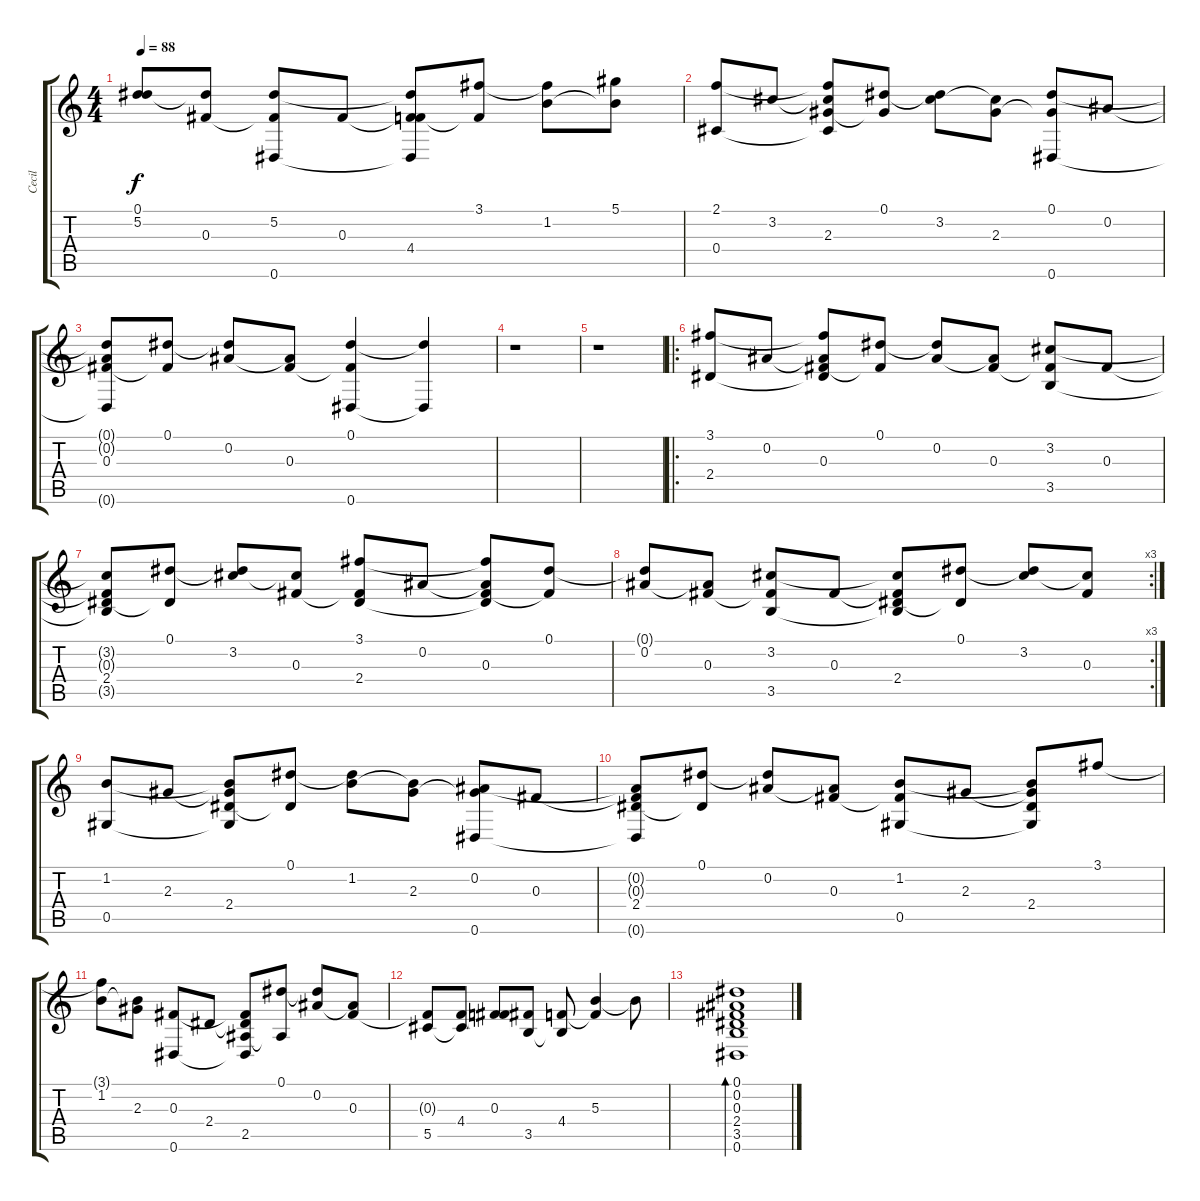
\track ("Cecil" "Cecil") {instrument acousticguitarsteel}
\staff {score tabs}
\tuning (Eb4 Bb3 Gb3 Db3 Ab2 Eb2) {hide}
\ts (4 4)
\tempo 88
\clef g2
\ks c
(0.1{t} 5.2).8{dy f} (5.2{t} 0.3).8 (5.2 0.3{t} 0.6).8 0.3.8 (5.2{t} 0.3{t} 4.4 0.6{t}).8 (3.1 4.4{t}).8 (3.1{t} 1.2).8 (5.1 1.2{t}).8 |
(2.1 0.4).8 3.2.8 (2.1{t} 3.2{t} 2.3 0.4{t}).8 (0.1 2.3{t}).8 (0.1{t} 3.2).8 (3.2{t} 2.3).8 (0.1 2.3{t} 0.6).8 0.2.8 |
(0.1{t} 0.2{t} 0.3 0.6{t}).8 (0.1 0.3{t}).8 (0.1{t} 0.2).8 (0.2{t} 0.3).8 (0.1 0.3{t} 0.6).4 (0.1{t} 0.6{t}).4 |
r.1 |
r.1 |
\ro
(3.1 2.4).8 0.2.8 (3.1{t} 0.2{t} 0.3 2.4{t}).8 (0.1 0.3{t}).8 (0.1{t} 0.2).8 (0.2{t} 0.3).8 (3.2 0.3{t} 3.5).8 0.3.8 |
(3.2{t} 0.3{t} 2.4 3.5{t}).8 (0.1 2.4{t}).8 (0.1{t} 3.2).8 (3.2{t} 0.3).8 (3.1 0.3{t} 2.4).8 0.2.8 (3.1{t} 0.2{t} 0.3 2.4{t}).8 (0.1 0.3{t}).8 |
\rc 3
(0.1{t} 0.2).8 (0.2{t} 0.3).8 (3.2 0.3{t} 3.5).8 0.3.8 (3.2{t} 0.3{t} 2.4 3.5{t}).8 (0.1 2.4{t}).8 (0.1{t} 3.2).8 (3.2{t} 0.3).8 |
(1.2 0.5).8 2.3.8 (1.2{t} 2.3{t} 2.4 0.5{t}).8 (0.1 2.4{t}).8 (0.1{t} 1.2).8 (1.2{t} 2.3).8 (0.2 2.3{t} 0.6).8 0.3.8 |
(0.2{t} 0.3{t} 2.4 0.6{t}).8 (0.1 2.4{t}).8 (0.1{t} 0.2).8 (0.2{t} 0.3).8 (1.2 0.3{t} 0.5).8 2.3.8 (1.2{t} 2.3{t} 2.4 0.5{t}).8 3.1.8 |
(3.1{t} 1.2).8 (1.2{t} 2.3).8 (0.3 0.6).8 2.4.8 (0.3{t} 2.4{t} 2.5 0.6{t}).8 (0.1 2.5{t}).8 (0.1{t} 0.2).8 (0.2{t} 0.3).8 |
(0.3{t} 5.5).8 (4.4 5.5{t}).8 (0.3 4.4{t}).8 (0.3{t} 3.5).8 (4.4 3.5{t}).8 (5.3 4.4{t}).4 5.3{t}.8 |
(0.1 0.2 0.3 2.4 3.5 0.6).1{bd 240}
